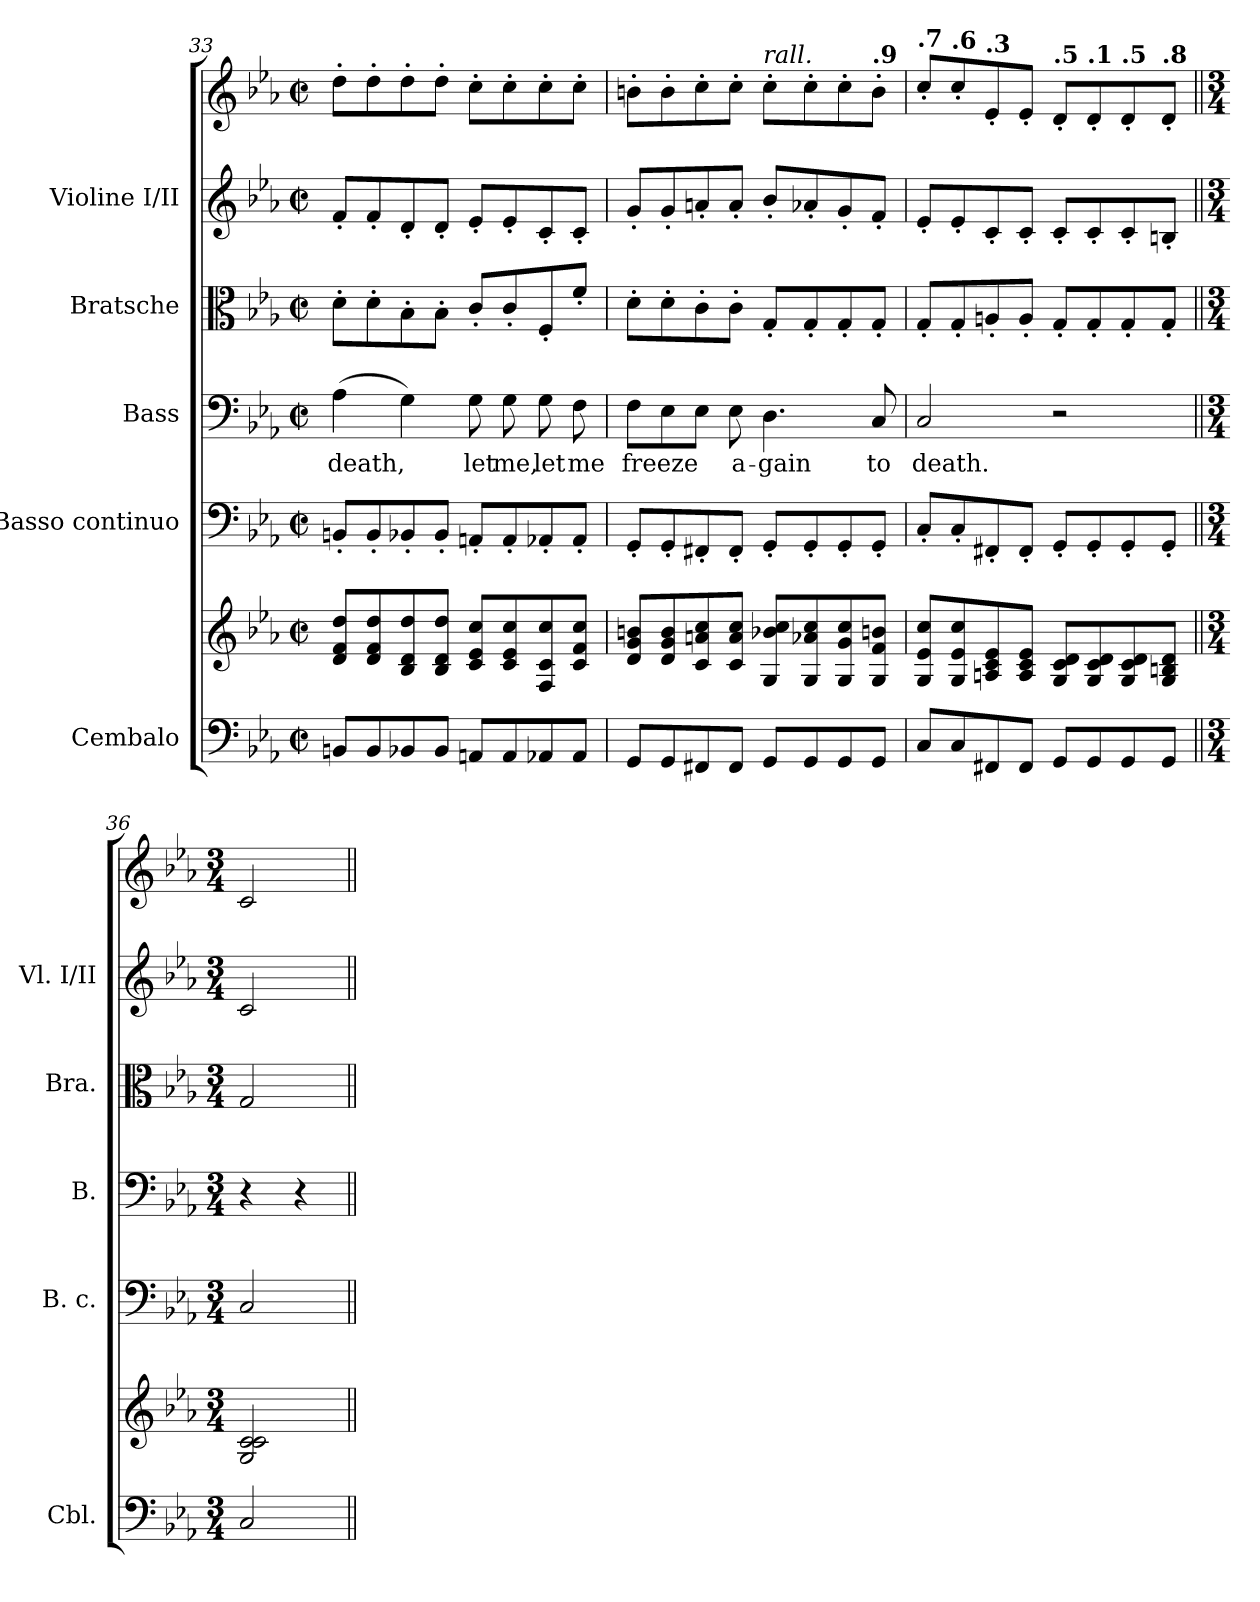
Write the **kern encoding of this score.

**kern	**kern	**kern	**kern	**text	**kern	**kern	**kern
*part5	*part5	*part4	*part3	*part3	*part2	*part1	*part1
*staff7	*staff6	*staff5	*staff4	*staff4	*staff3	*staff2	*staff1
*I"Cembalo	*	*I"Basso continuo	*I"Bass	*	*I"Bratsche	*I"Violine I/II	*
*I'Cbl.	*	*I'B. c.	*I'B.	*	*I'Bra.	*I'Vl. I/II	*
!!LO:PB:g=z
*clefF4	*clefG2	*clefF4	*clefF4	*	*clefC3	*clefG2	*clefG2
*k[b-e-a-]	*k[b-e-a-]	*k[b-e-a-]	*k[b-e-a-]	*	*k[b-e-a-]	*k[b-e-a-]	*k[b-e-a-]
*M2/2	*M2/2	*M2/2	*M2/2	*	*M2/2	*M2/2	*M2/2
*met(c|)	*met(c|)	*met(c|)	*met(c|)	*	*met(c|)	*met(c|)	*met(c|)
=33	=33	=33	=33	=33	=33	=33	=33
!	!	!	!	!LO:LY:b	!	!	!
8BBn/L	8d/ 8f/ 8dd/L	8BBn'/L	(>4A-\	death,	8d'\L	8f'/L	8dd'\L
8BB/	8d/ 8f/ 8dd/	8BB'/	.	.	8d'\	8f'/	8dd'\
8BB-X/	8B-/ 8d/ 8dd/	8BB-X'/	4G\)	.	8B-'\	8d'/	8dd'\
8BB-/J	8B-/ 8d/ 8dd/J	8BB-'/J	.	.	8B-'\J	8d'/J	8dd'\J
!	!	!	!	!LO:LY:b	!	!	!
8AAn/L	8c/ 8e-/ 8cc/L	8AAn'/L	8G\	let	8c'/L	8e-'/L	8cc'\L
!	!	!	!	!LO:LY:b	!	!	!
8AA/	8c/ 8e-/ 8cc/	8AA'/	8G\	me,	8c'/	8e-'/	8cc'\
!	!	!	!	!LO:LY:b	!	!	!
8AA-X/	8F/ 8c/ 8cc/	8AA-X'/	8G\	let	8F'/	8c'/	8cc'\
!	!	!	!	!LO:LY:b	!	!	!
8AA-/J	8c/ 8f/ 8cc/J	8AA-'/J	8F\	me	8f'/J	8c'/J	8cc'\J
=34	=34	=34	=34	=34	=34	=34	=34
!	!	!	!	!LO:LY:b	!	!	!
8GG/L	8d/ 8g/ 8bn/L	8GG'/L	8F\L	freeze	8d'\L	8g'/L	8bn'\L
8GG/	8d/ 8g/ 8b/	8GG'/	8E-\	.	8d'\	8g'/	8b'\
8FF#X/	8c/ 8an/ 8cc/	8FF#X'/	8E-\J	.	8c'\	8an'/	8cc'\
!	!	!	!	!LO:LY:b	!	!	!
8FF#/J	8c/ 8a/ 8cc/J	8FF#'/J	8E-\	a-	8c'\J	8a'/J	8cc'\J
!	!	!	!	!	!	!	!LO:TX:a:i:t=rall.
!	!	!	!	!LO:LY:b	!	!	!
8GG/L	8G/ 8b-X/ 8cc/L	8GG'/L	4.D\	-gain	8G'/L	8b-'/L	8cc'\L
8GG/	8G/ 8a-X/ 8cc/	8GG'/	.	.	8G'/	8a-X'/	8cc'\
8GG/	8G/ 8g/ 8cc/	8GG'/	.	.	8G'/	8g'/	8cc'\
*	*	*	*	*	*	*	*MM54
!	!	!	!	!	!	!	!LO:TX:a:B:t=.9
!	!	!	!	!LO:LY:b	!	!	!
8GG/J	8G/ 8f/ 8bn/J	8GG'/J	8C/	to	8G'/J	8f'/J	8b'\J
=35	=35	=35	=35	=35	=35	=35	=35
*	*	*	*	*	*	*	*MM54
!	!	!	!	!	!	!	!LO:TX:a:B:t=.7
!	!	!	!	!LO:LY:b	!	!	!
8C/L	8G/ 8e-/ 8cc/L	8C'/L	2C/	death.	8G'/L	8e-'/L	8cc'/L
*	*	*	*	*	*	*	*MM54
!	!	!	!	!	!	!	!LO:TX:a:B:t=.6
8C/	8G/ 8e-/ 8cc/	8C'/	.	.	8G'/	8e-'/	8cc'/
*	*	*	*	*	*	*	*MM54
!	!	!	!	!	!	!	!LO:TX:a:B:t=.3
8FF#X/	8An/ 8c/ 8e-/	8FF#X'/	.	.	8An'/	8c'/	8e-'/
*	*	*	*	*	*	*	*MM54
8FF#/J	8A/ 8c/ 8e-/J	8FF#'/J	.	.	8A'/J	8c'/J	8e-'/J
*	*	*	*	*	*	*	*MM52
!	!	!	!	!	!	!	!LO:TX:a:B:t=.5
8GG/L	8G/ 8c/ 8d/L	8GG'/L	2r	.	8G'/L	8c'/L	8d'/L
*	*	*	*	*	*	*	*MM52
!	!	!	!	!	!	!	!LO:TX:a:B:t=.1
8GG/	8G/ 8c/ 8d/	8GG'/	.	.	8G'/	8c'/	8d'/
*	*	*	*	*	*	*	*MM50
!	!	!	!	!	!	!	!LO:TX:a:B:t=.5
8GG/	8G/ 8c/ 8d/	8GG'/	.	.	8G'/	8c'/	8d'/
*	*	*	*	*	*	*	*MM48
!	!	!	!	!	!	!	!LO:TX:a:B:t=.8
8GG/J	8G/ 8Bn/ 8d/J	8GG'/J	.	.	8G'/J	8Bn'/J	8d'/J
=36||	=36||	=36||	=36||	=36||	=36||	=36||	=36||
*M3/4	*M3/4	*M3/4	*M3/4	*	*M3/4	*M3/4	*M3/4
*	*	*	*	*	*	*	*MM48
2C/	2G/ 2c/ 2c/	2C/	4r	.	2G/	2c/	2c/
.	.	.	4r	.	.	.	.
=||	=||	=||	=||	=||	=||	=||	=||
*-	*-	*-	*-	*-	*-	*-	*-
